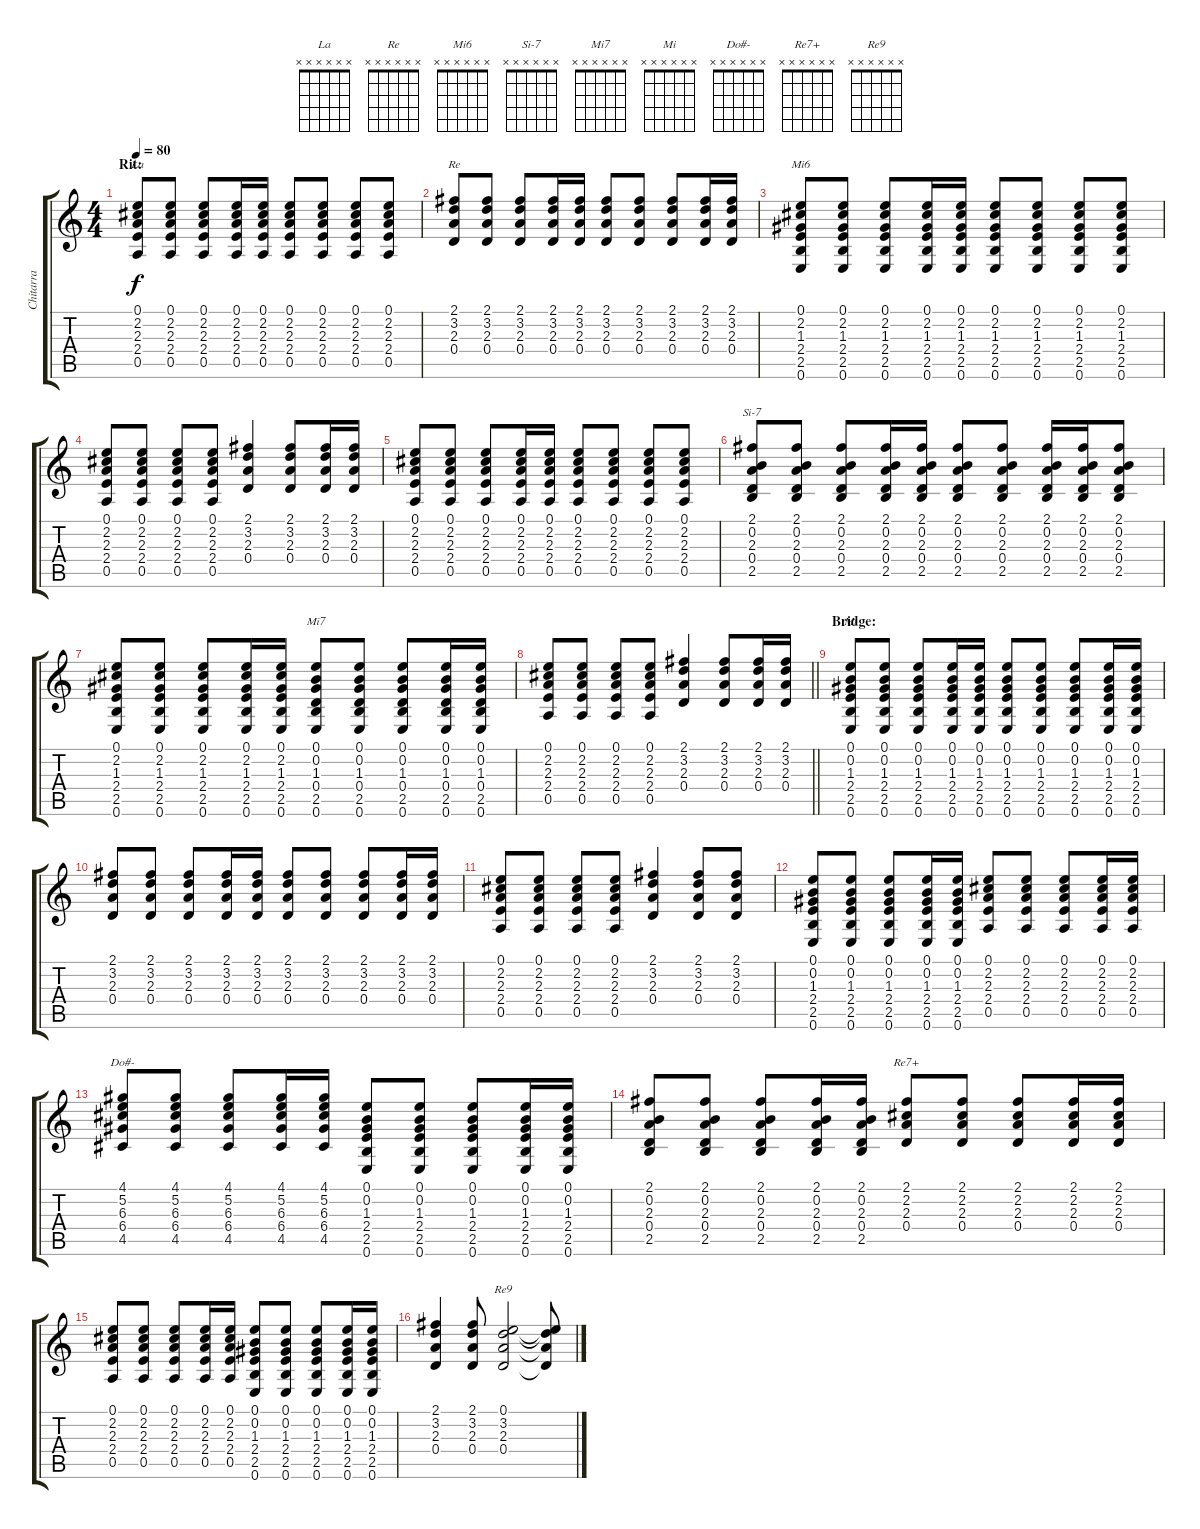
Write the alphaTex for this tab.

\track ("Chitarra" "Chitarra") {instrument acousticguitarsteel}
\staff {score tabs}
\tuning (E4 B3 G3 D3 A2 E2) {hide}
\chord ("La" x x x x x x)
\chord ("Re" x x x x x x)
\chord ("Mi6" x x x x x x)
\chord ("Si-7" x x x x x x)
\chord ("Mi7" x x x x x x)
\chord ("Mi" x x x x x x)
\chord ("Do#-" x x x x x x)
\chord ("Re7+" x x x x x x)
\chord ("Re9" x x x x x x)
\ts (4 4)
\section ("" "Rit:")
\tempo 80
\clef g2
\ks c
(0.1 2.2 2.3 2.4 0.5).8{ch "La" dy f} (0.1 2.2 2.3 2.4 0.5).8 (0.1 2.2 2.3 2.4 0.5).8 (0.1 2.2 2.3 2.4 0.5).16 (0.1 2.2 2.3 2.4 0.5).16 (0.1 2.2 2.3 2.4 0.5).8 (0.1 2.2 2.3 2.4 0.5).8 (0.1 2.2 2.3 2.4 0.5).8 (0.1 2.2 2.3 2.4 0.5).8 |
(2.1 3.2 2.3 0.4).8{ch "Re"} (2.1 3.2 2.3 0.4).8 (2.1 3.2 2.3 0.4).8 (2.1 3.2 2.3 0.4).16 (2.1 3.2 2.3 0.4).16 (2.1 3.2 2.3 0.4).8 (2.1 3.2 2.3 0.4).8 (2.1 3.2 2.3 0.4).8 (2.1 3.2 2.3 0.4).16 (2.1 3.2 2.3 0.4).16 |
(0.1 2.2 1.3 2.4 2.5 0.6).8{ch "Mi6"} (0.1 2.2 1.3 2.4 2.5 0.6).8 (0.1 2.2 1.3 2.4 2.5 0.6).8 (0.1 2.2 1.3 2.4 2.5 0.6).16 (0.1 2.2 1.3 2.4 2.5 0.6).16 (0.1 2.2 1.3 2.4 2.5 0.6).8 (0.1 2.2 1.3 2.4 2.5 0.6).8 (0.1 2.2 1.3 2.4 2.5 0.6).8 (0.1 2.2 1.3 2.4 2.5 0.6).8 |
(0.1 2.2 2.3 2.4 0.5).8 (0.1 2.2 2.3 2.4 0.5).8 (0.1 2.2 2.3 2.4 0.5).8 (0.1 2.2 2.3 2.4 0.5).8 (2.1 3.2 2.3 0.4).4 (2.1 3.2 2.3 0.4).8 (2.1 3.2 2.3 0.4).16 (2.1 3.2 2.3 0.4).16 |
(0.1 2.2 2.3 2.4 0.5).8 (0.1 2.2 2.3 2.4 0.5).8 (0.1 2.2 2.3 2.4 0.5).8 (0.1 2.2 2.3 2.4 0.5).16 (0.1 2.2 2.3 2.4 0.5).16 (0.1 2.2 2.3 2.4 0.5).8 (0.1 2.2 2.3 2.4 0.5).8 (0.1 2.2 2.3 2.4 0.5).8 (0.1 2.2 2.3 2.4 0.5).8 |
(2.1 0.2 2.3 0.4 2.5).8{ch "Si-7"} (2.1 0.2 2.3 0.4 2.5).8 (2.1 0.2 2.3 0.4 2.5).8 (2.1 0.2 2.3 0.4 2.5).16 (2.1 0.2 2.3 0.4 2.5).16 (2.1 0.2 2.3 0.4 2.5).8 (2.1 0.2 2.3 0.4 2.5).8 (2.1 0.2 2.3 0.4 2.5).16 (2.1 0.2 2.3 0.4 2.5).16 (2.1 0.2 2.3 0.4 2.5).8 |
(0.1 2.2 1.3 2.4 2.5 0.6).8 (0.1 2.2 1.3 2.4 2.5 0.6).8 (0.1 2.2 1.3 2.4 2.5 0.6).8 (0.1 2.2 1.3 2.4 2.5 0.6).16 (0.1 2.2 1.3 2.4 2.5 0.6).16 (0.1 0.2 1.3 0.4 2.5 0.6).8{ch "Mi7"} (0.1 0.2 1.3 0.4 2.5 0.6).8 (0.1 0.2 1.3 0.4 2.5 0.6).8 (0.1 0.2 1.3 0.4 2.5 0.6).16 (0.1 0.2 1.3 0.4 2.5 0.6).16 |
\barLineRight lightlight
(0.1 2.2 2.3 2.4 0.5).8 (0.1 2.2 2.3 2.4 0.5).8 (0.1 2.2 2.3 2.4 0.5).8 (0.1 2.2 2.3 2.4 0.5).8 (2.1 3.2 2.3 0.4).4 (2.1 3.2 2.3 0.4).8 (2.1 3.2 2.3 0.4).16 (2.1 3.2 2.3 0.4).16 |
\section ("" "Bridge:")
(0.1 0.2 1.3 2.4 2.5 0.6).8{ch "Mi"} (0.1 0.2 1.3 2.4 2.5 0.6).8 (0.1 0.2 1.3 2.4 2.5 0.6).8 (0.1 0.2 1.3 2.4 2.5 0.6).16 (0.1 0.2 1.3 2.4 2.5 0.6).16 (0.1 0.2 1.3 2.4 2.5 0.6).8 (0.1 0.2 1.3 2.4 2.5 0.6).8 (0.1 0.2 1.3 2.4 2.5 0.6).8 (0.1 0.2 1.3 2.4 2.5 0.6).16 (0.1 0.2 1.3 2.4 2.5 0.6).16 |
(2.1 3.2 2.3 0.4).8 (2.1 3.2 2.3 0.4).8 (2.1 3.2 2.3 0.4).8 (2.1 3.2 2.3 0.4).16 (2.1 3.2 2.3 0.4).16 (2.1 3.2 2.3 0.4).8 (2.1 3.2 2.3 0.4).8 (2.1 3.2 2.3 0.4).8 (2.1 3.2 2.3 0.4).16 (2.1 3.2 2.3 0.4).16 |
(0.1 2.2 2.3 2.4 0.5).8 (0.1 2.2 2.3 2.4 0.5).8 (0.1 2.2 2.3 2.4 0.5).8 (0.1 2.2 2.3 2.4 0.5).8 (2.1 3.2 2.3 0.4).4 (2.1 3.2 2.3 0.4).8 (2.1 3.2 2.3 0.4).8 |
(0.1 0.2 1.3 2.4 2.5 0.6).8 (0.1 0.2 1.3 2.4 2.5 0.6).8 (0.1 0.2 1.3 2.4 2.5 0.6).8 (0.1 0.2 1.3 2.4 2.5 0.6).16 (0.1 0.2 1.3 2.4 2.5 0.6).16 (0.1 2.2 2.3 2.4 0.5).8 (0.1 2.2 2.3 2.4 0.5).8 (0.1 2.2 2.3 2.4 0.5).8 (0.1 2.2 2.3 2.4 0.5).16 (0.1 2.2 2.3 2.4 0.5).16 |
(4.1 5.2 6.3 6.4 4.5).8{ch "Do#-"} (4.1 5.2 6.3 6.4 4.5).8 (4.1 5.2 6.3 6.4 4.5).8 (4.1 5.2 6.3 6.4 4.5).16 (4.1 5.2 6.3 6.4 4.5).16 (0.1 0.2 1.3 2.4 2.5 0.6).8 (0.1 0.2 1.3 2.4 2.5 0.6).8 (0.1 0.2 1.3 2.4 2.5 0.6).8 (0.1 0.2 1.3 2.4 2.5 0.6).16 (0.1 0.2 1.3 2.4 2.5 0.6).16 |
(2.1 0.2 2.3 0.4 2.5).8 (2.1 0.2 2.3 0.4 2.5).8 (2.1 0.2 2.3 0.4 2.5).8 (2.1 0.2 2.3 0.4 2.5).16 (2.1 0.2 2.3 0.4 2.5).16 (2.1 2.2 2.3 0.4).8{ch "Re7+"} (2.1 2.2 2.3 0.4).8 (2.1 2.2 2.3 0.4).8 (2.1 2.2 2.3 0.4).16 (2.1 2.2 2.3 0.4).16 |
(0.1 2.2 2.3 2.4 0.5).8 (0.1 2.2 2.3 2.4 0.5).8 (0.1 2.2 2.3 2.4 0.5).8 (0.1 2.2 2.3 2.4 0.5).16 (0.1 2.2 2.3 2.4 0.5).16 (0.1 0.2 1.3 2.4 2.5 0.6).8 (0.1 0.2 1.3 2.4 2.5 0.6).8 (0.1 0.2 1.3 2.4 2.5 0.6).8 (0.1 0.2 1.3 2.4 2.5 0.6).16 (0.1 0.2 1.3 2.4 2.5 0.6).16 |
(2.1 3.2 2.3 0.4).4 (2.1 3.2 2.3 0.4).8 (0.1 3.2 2.3 0.4).2{ch "Re9"} (0.1{t} 3.2{t} 2.3{t} 0.4{t}).8
